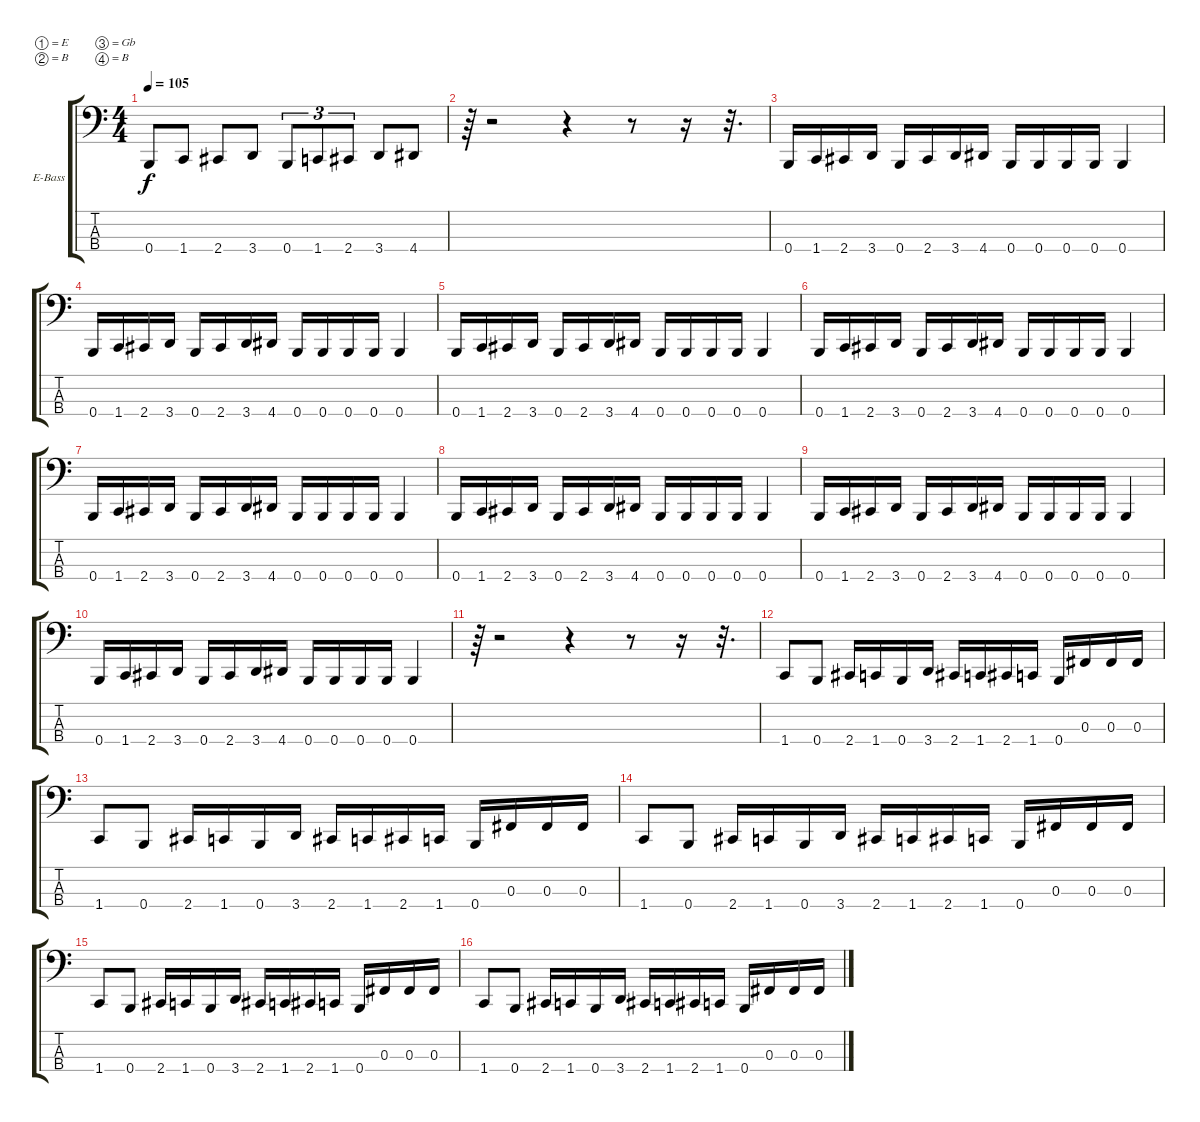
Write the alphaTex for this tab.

\bracketExtendMode groupsimilarinstruments
\firstSystemTrackNameOrientation horizontal
\otherSystemsTrackNameOrientation horizontal
\track ("[DENWER]" "E-Bass") {instrument electricbassfinger}
\staff {score tabs}
\tuning (E2 B1 Gb1 B0)
\ts (4 4)
\tempo 105
\clef f4
\ks c
0.4.8{dy f} 1.4.8 2.4.8 3.4.8 0.4.8{tu (3 2)} 1.4.8{tu (3 2)} 2.4.8{tu (3 2)} 3.4.8 4.4.8 |
r.64 r.2 r.4 r.8 r.16 r.32{d} |
0.4.16 1.4.16 2.4.16 3.4.16 0.4.16 2.4.16 3.4.16 4.4.16 0.4.16 0.4.16 0.4.16 0.4.16 0.4.4 |
0.4.16 1.4.16 2.4.16 3.4.16 0.4.16 2.4.16 3.4.16 4.4.16 0.4.16 0.4.16 0.4.16 0.4.16 0.4.4 |
0.4.16 1.4.16 2.4.16 3.4.16 0.4.16 2.4.16 3.4.16 4.4.16 0.4.16 0.4.16 0.4.16 0.4.16 0.4.4 |
0.4.16 1.4.16 2.4.16 3.4.16 0.4.16 2.4.16 3.4.16 4.4.16 0.4.16 0.4.16 0.4.16 0.4.16 0.4.4 |
0.4.16 1.4.16 2.4.16 3.4.16 0.4.16 2.4.16 3.4.16 4.4.16 0.4.16 0.4.16 0.4.16 0.4.16 0.4.4 |
0.4.16 1.4.16 2.4.16 3.4.16 0.4.16 2.4.16 3.4.16 4.4.16 0.4.16 0.4.16 0.4.16 0.4.16 0.4.4 |
0.4.16 1.4.16 2.4.16 3.4.16 0.4.16 2.4.16 3.4.16 4.4.16 0.4.16 0.4.16 0.4.16 0.4.16 0.4.4 |
0.4.16 1.4.16 2.4.16 3.4.16 0.4.16 2.4.16 3.4.16 4.4.16 0.4.16 0.4.16 0.4.16 0.4.16 0.4.4 |
r.64 r.2 r.4 r.8 r.16 r.32{d} |
1.4.8 0.4.8 2.4.16 1.4.16 0.4.16 3.4.16 2.4.16 1.4.16 2.4.16 1.4.16 0.4.16 0.3.16 0.3.16 0.3.16 |
1.4.8 0.4.8 2.4.16 1.4.16 0.4.16 3.4.16 2.4.16 1.4.16 2.4.16 1.4.16 0.4.16 0.3.16 0.3.16 0.3.16 |
1.4.8 0.4.8 2.4.16 1.4.16 0.4.16 3.4.16 2.4.16 1.4.16 2.4.16 1.4.16 0.4.16 0.3.16 0.3.16 0.3.16 |
1.4.8 0.4.8 2.4.16 1.4.16 0.4.16 3.4.16 2.4.16 1.4.16 2.4.16 1.4.16 0.4.16 0.3.16 0.3.16 0.3.16 |
1.4.8 0.4.8 2.4.16 1.4.16 0.4.16 3.4.16 2.4.16 1.4.16 2.4.16 1.4.16 0.4.16 0.3.16 0.3.16 0.3.16
